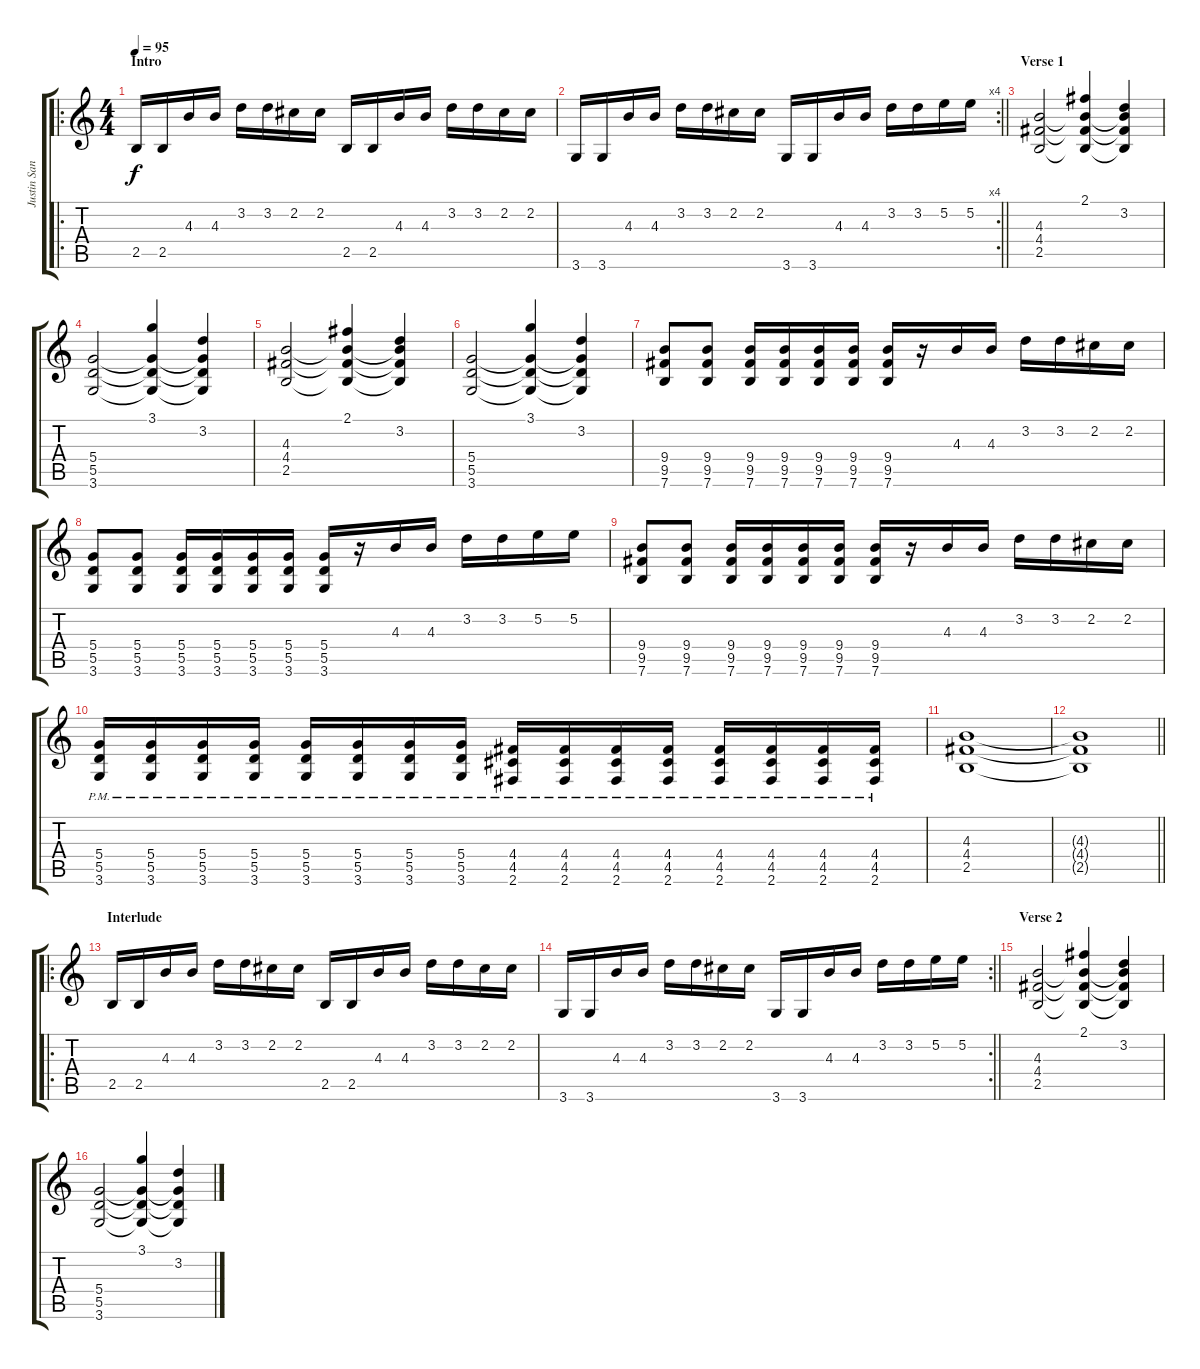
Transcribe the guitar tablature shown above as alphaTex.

\track ("Justin Sane" "Justin San") {instrument overdrivenguitar}
\staff {score tabs}
\tuning (E4 B3 G3 D3 A2 E2) {hide}
\ro
\ts (4 4)
\section ("" "Intro")
\tempo 95
\clef g2
\ks c
2.5.16{dy f instrument overdrivenguitar} 2.5.16 4.3.16 4.3.16 3.2.16 3.2.16 2.2.16 2.2.16 2.5.16 2.5.16 4.3.16 4.3.16 3.2.16 3.2.16 2.2.16 2.2.16 |
\rc 4
\barLineRight lightlight
3.6.16 3.6.16 4.3.16 4.3.16 3.2.16 3.2.16 2.2.16 2.2.16 3.6.16 3.6.16 4.3.16 4.3.16 3.2.16 3.2.16 5.2.16 5.2.16 |
\section ("" "Verse 1")
(4.3 4.4 2.5).2 (2.1 4.3{t} 4.4{t} 2.5{t}).4 (3.2 4.3{t} 4.4{t} 2.5{t}).4 |
(5.4 5.5 3.6).2 (3.1 5.4{t} 5.5{t} 3.6{t}).4 (3.2 5.4{t} 5.5{t} 3.6{t}).4 |
(4.3 4.4 2.5).2 (2.1 4.3{t} 4.4{t} 2.5{t}).4 (3.2 4.3{t} 4.4{t} 2.5{t}).4 |
(5.4 5.5 3.6).2 (3.1 5.4{t} 5.5{t} 3.6{t}).4 (3.2 5.4{t} 5.5{t} 3.6{t}).4 |
(9.4 9.5 7.6).8 (9.4 9.5 7.6).8 (9.4 9.5 7.6).16 (9.4 9.5 7.6).16 (9.4 9.5 7.6).16 (9.4 9.5 7.6).16 (9.4 9.5 7.6).16 r.16 4.3.16 4.3.16 3.2.16 3.2.16 2.2.16 2.2.16 |
(5.4 5.5 3.6).8 (5.4 5.5 3.6).8 (5.4 5.5 3.6).16 (5.4 5.5 3.6).16 (5.4 5.5 3.6).16 (5.4 5.5 3.6).16 (5.4 5.5 3.6).16 r.16 4.3.16 4.3.16 3.2.16 3.2.16 5.2.16 5.2.16 |
(9.4 9.5 7.6).8 (9.4 9.5 7.6).8 (9.4 9.5 7.6).16 (9.4 9.5 7.6).16 (9.4 9.5 7.6).16 (9.4 9.5 7.6).16 (9.4 9.5 7.6).16 r.16 4.3.16 4.3.16 3.2.16 3.2.16 2.2.16 2.2.16 |
(5.4{pm} 5.5{pm} 3.6{pm}).16 (5.4{pm} 5.5{pm} 3.6{pm}).16 (5.4{pm} 5.5{pm} 3.6{pm}).16 (5.4{pm} 5.5{pm} 3.6{pm}).16 (5.4{pm} 5.5{pm} 3.6{pm}).16 (5.4{pm} 5.5{pm} 3.6{pm}).16 (5.4{pm} 5.5{pm} 3.6{pm}).16 (5.4{pm} 5.5{pm} 3.6{pm}).16 (4.4{pm} 4.5{pm} 2.6{pm}).16 (4.4{pm} 4.5{pm} 2.6{pm}).16 (4.4{pm} 4.5{pm} 2.6{pm}).16 (4.4{pm} 4.5{pm} 2.6{pm}).16 (4.4{pm} 4.5{pm} 2.6{pm}).16 (4.4{pm} 4.5{pm} 2.6{pm}).16 (4.4{pm} 4.5{pm} 2.6{pm}).16 (4.4{pm} 4.5{pm} 2.6{pm}).16 |
(4.3 4.4 2.5).1 |
\barLineRight lightlight
(4.3{t} 4.4{t} 2.5{t}).1 |
\ro
\section ("" "Interlude")
2.5.16 2.5.16 4.3.16 4.3.16 3.2.16 3.2.16 2.2.16 2.2.16 2.5.16 2.5.16 4.3.16 4.3.16 3.2.16 3.2.16 2.2.16 2.2.16 |
\rc 2
\barLineRight lightlight
3.6.16 3.6.16 4.3.16 4.3.16 3.2.16 3.2.16 2.2.16 2.2.16 3.6.16 3.6.16 4.3.16 4.3.16 3.2.16 3.2.16 5.2.16 5.2.16 |
\section ("" "Verse 2")
(4.3 4.4 2.5).2 (2.1 4.3{t} 4.4{t} 2.5{t}).4 (3.2 4.3{t} 4.4{t} 2.5{t}).4 |
(5.4 5.5 3.6).2 (3.1 5.4{t} 5.5{t} 3.6{t}).4 (3.2 5.4{t} 5.5{t} 3.6{t}).4
